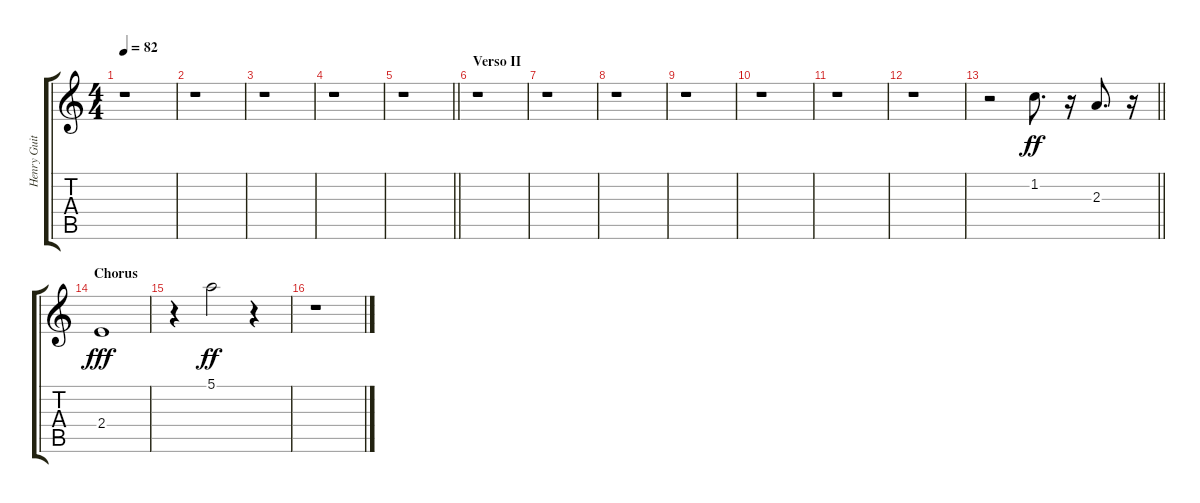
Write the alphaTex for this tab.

\track ("Henry Guitar II" "Henry Guit") {instrument electricguitarjazz}
\staff {score tabs}
\tuning (E4 B3 G3 D3 A2 E2) {hide}
\ts (4 4)
\tempo 82
\clef g2
\ks c
r.1{dy f} |
r.1 |
r.1 |
r.1 |
\barLineRight lightlight
r.1 |
\section ("" "Verso II")
r.1 |
r.1 |
r.1 |
r.1 |
r.1 |
r.1 |
r.1 |
\barLineRight lightlight
r.2 1.2.8{d dy ff} r.16 2.3.8{d} r.16 |
\section ("" "Chorus")
2.4.1{dy fff} |
r.4 5.1.2{dy ff} r.4 |
r.1
